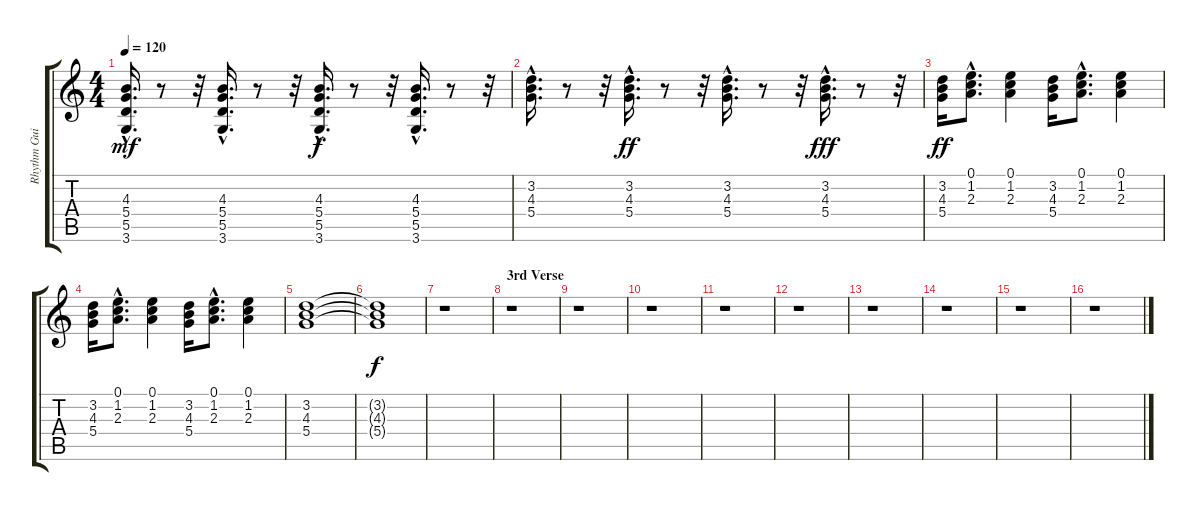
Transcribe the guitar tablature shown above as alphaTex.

\track ("Rhythm Guitar - Steve Howe" "Rhythm Gui") {instrument overdrivenguitar}
\staff {score tabs}
\tuning (E4 B3 G3 D3 A2 E2) {hide}
\ts (4 4)
\tempo 120
\clef g2
\ks c
(4.3{hac} 5.4{hac} 5.5{hac} 3.6{hac}).16{d dy mf} r.8 r.32 (4.3{hac} 5.4{hac} 5.5{hac} 3.6{hac}).16{d} r.8 r.32 (4.3{hac} 5.4{hac} 5.5{hac} 3.6{hac}).16{d dy f} r.8 r.32 (4.3{hac} 5.4{hac} 5.5{hac} 3.6{hac}).16{d} r.8 r.32 |
(3.2{hac} 4.3{hac} 5.4{hac}).16{d} r.8 r.32 (3.2{hac} 4.3{hac} 5.4{hac}).16{d dy ff} r.8 r.32 (3.2{hac} 4.3{hac} 5.4{hac}).16{d} r.8 r.32 (3.2{hac} 4.3{hac} 5.4{hac}).16{d dy fff} r.8 r.32 |
(3.2 4.3 5.4).16{dy ff} (0.1{hac} 1.2{hac} 2.3{hac}).8{d} (0.1 1.2 2.3).4 (3.2 4.3 5.4).16 (0.1{hac} 1.2{hac} 2.3{hac}).8{d} (0.1 1.2 2.3).4 |
(3.2 4.3 5.4).16 (0.1{hac} 1.2{hac} 2.3{hac}).8{d} (0.1 1.2 2.3).4 (3.2 4.3 5.4).16 (0.1{hac} 1.2{hac} 2.3{hac}).8{d} (0.1 1.2 2.3).4 |
(3.2 4.3 5.4).1 |
(3.2{t} 4.3{t} 5.4{t}).1{dy f} |
r.1 |
\section ("" "3rd Verse")
r.1 |
r.1 |
r.1 |
r.1 |
r.1 |
r.1 |
r.1 |
r.1 |
r.1
